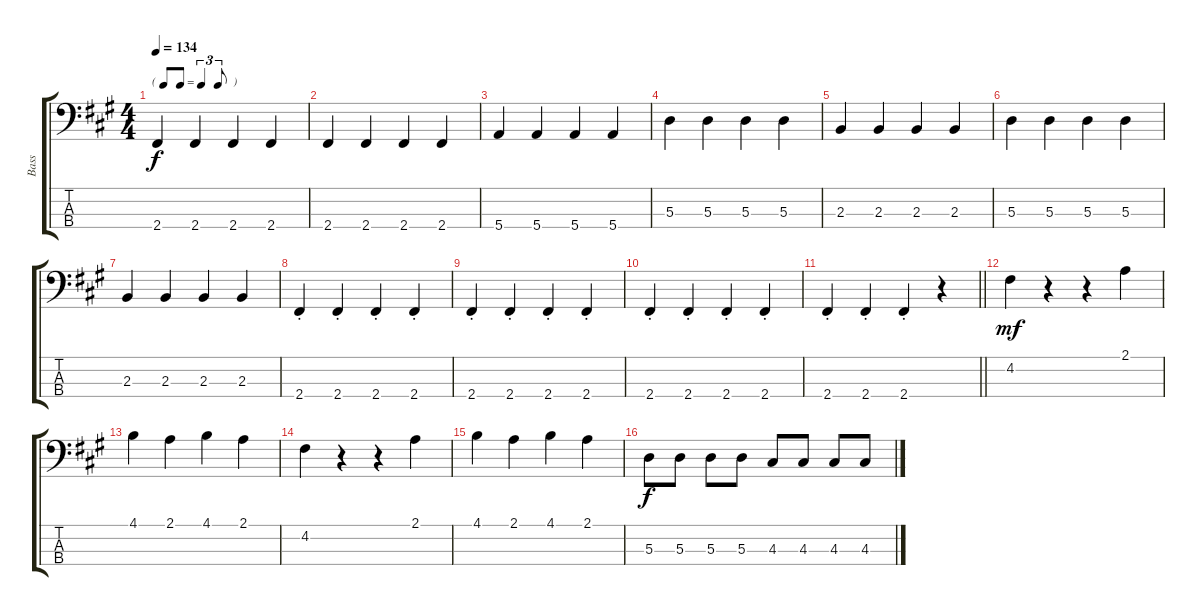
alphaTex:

\track ("Bass" "Bass") {instrument electricbassfinger}
\staff {score tabs}
\tuning (G2 D2 A1 E1) {hide}
\ts (4 4)
\tf triplet8th
\tempo 134
\clef f4
\ks f#minor
2.4.4{dy f} 2.4.4 2.4.4 2.4.4 |
2.4.4 2.4.4 2.4.4 2.4.4 |
5.4.4 5.4.4 5.4.4 5.4.4 |
5.3.4 5.3.4 5.3.4 5.3.4 |
2.3.4 2.3.4 2.3.4 2.3.4 |
5.3.4 5.3.4 5.3.4 5.3.4 |
2.3.4 2.3.4 2.3.4 2.3.4 |
2.4{st}.4 2.4{st}.4 2.4{st}.4 2.4{st}.4 |
2.4{st}.4 2.4{st}.4 2.4{st}.4 2.4{st}.4 |
2.4{st}.4 2.4{st}.4 2.4{st}.4 2.4{st}.4 |
\barLineRight lightlight
2.4{st}.4 2.4{st}.4 2.4{st}.4 r.4 |
4.2.4{dy mf} r.4 r.4 2.1.4 |
4.1.4 2.1.4 4.1.4 2.1.4 |
4.2.4 r.4 r.4 2.1.4 |
4.1.4 2.1.4 4.1.4 2.1.4 |
5.3.8{dy f} 5.3.8 5.3.8 5.3.8 4.3.8 4.3.8 4.3.8 4.3.8
